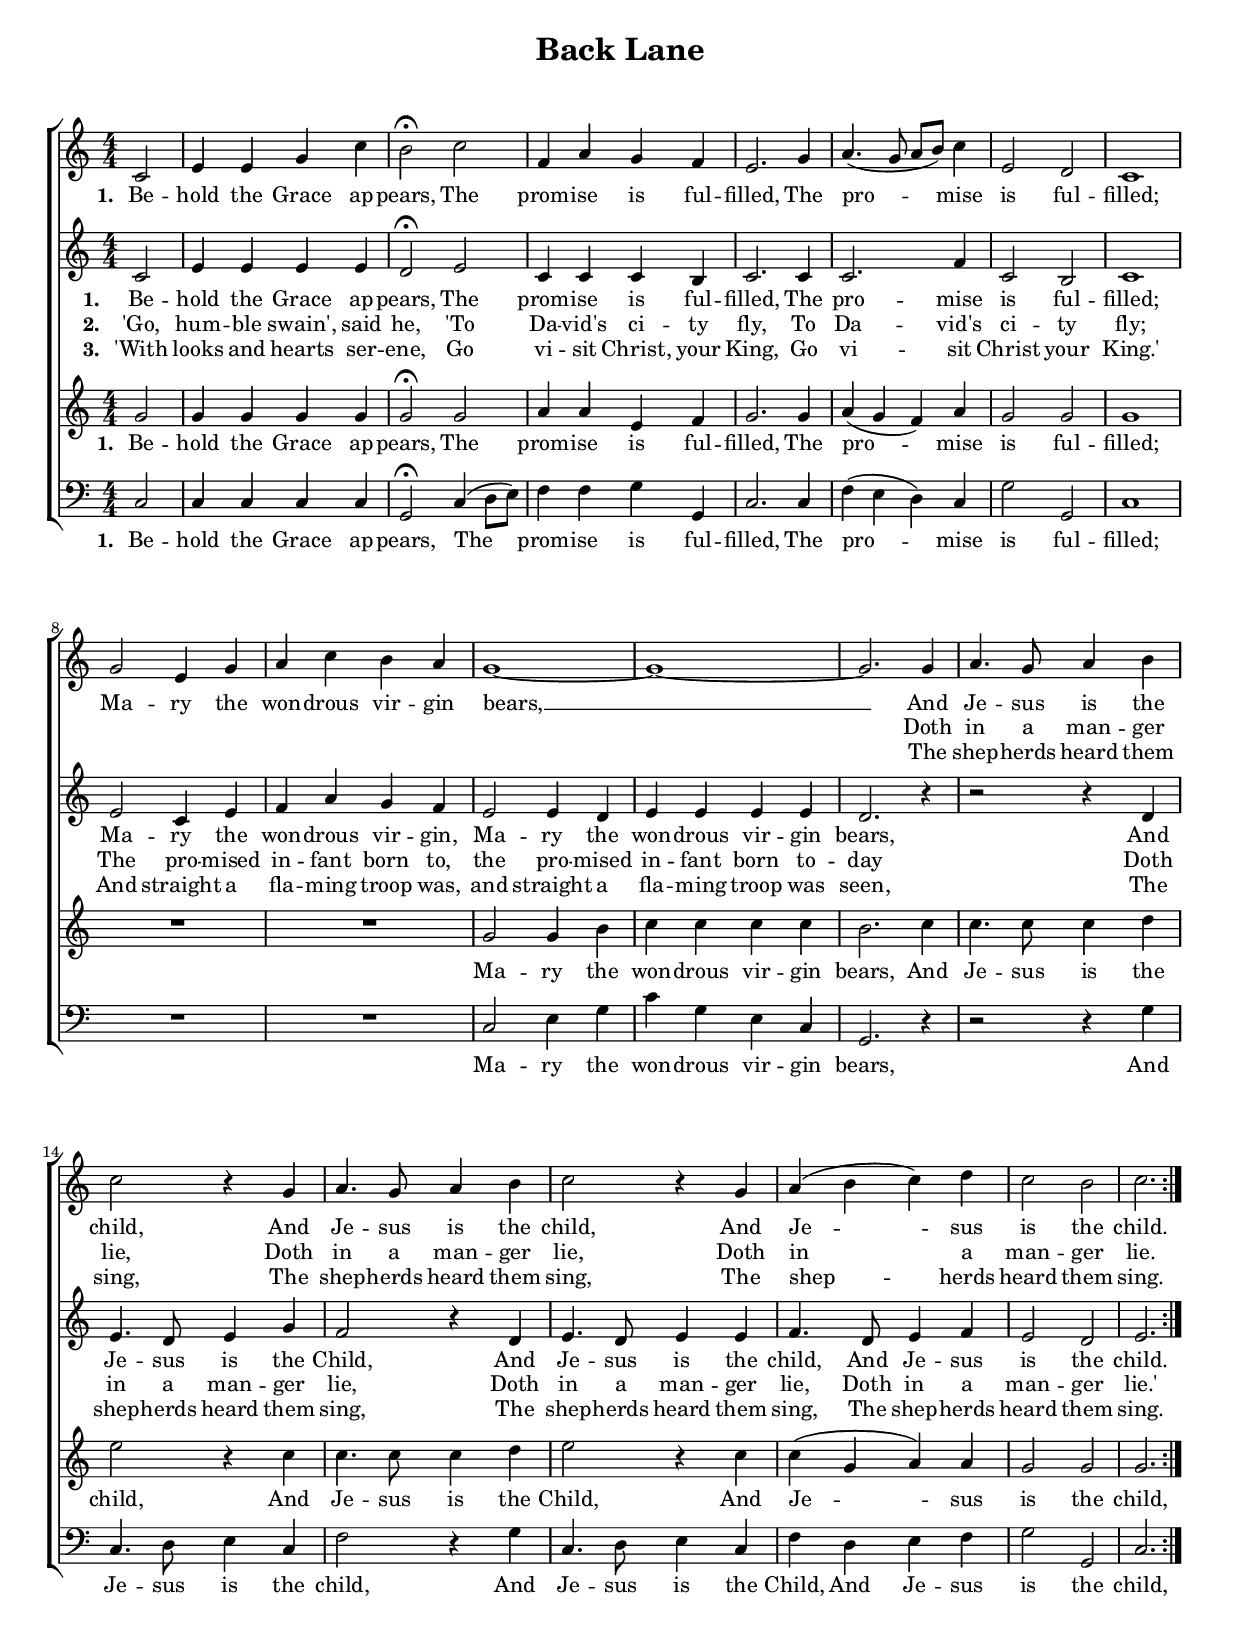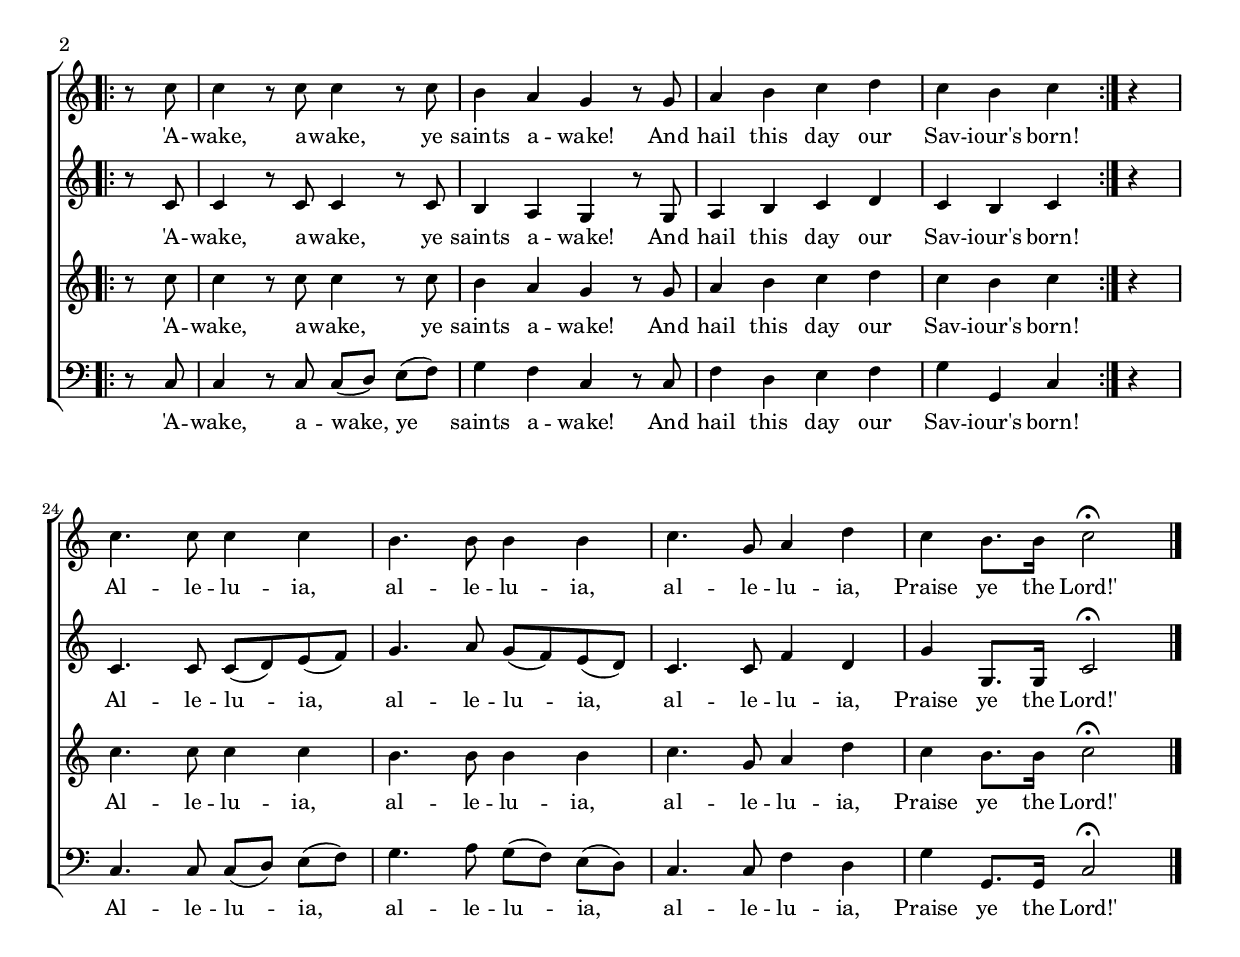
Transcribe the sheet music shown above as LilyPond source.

\header {
title = "Back Lane"
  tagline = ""  % removed
}


	#(set-global-staff-size 17)
\paper {
	markup-system-spacing #'basic-distance = #15
	system-system-spacing #'basic-distance = #20
    paper-width = 21.0\cm
    paper-height = 29.7\cm
    top-margin = 1.0\cm
    bottom-margin = 2.0\cm 
    left-margin = 1.0\cm
    right-margin = 1.0\cm
    }
\layout {
	indent = 0.0\cm 
	}
	

PartPOneVoiceOne =  \relative c' {
    \clef "treble" \key c \major \numericTimeSignature\time 4/4 
	\partial 2
	\repeat volta 3{
	 c2 | % 2
    e4 e4 g4 c4 | % 3
    b2 ^\fermata c2 | % 4
    f,4 a4 g4 f4 | % 5
    e2. g4  | % 6
    a4. ( g8 a8 [ b8 ) ] c4 | % 7
    e,2 d2 | % 8
    c1 \break | % 9
    g'2 e4 g4 | \barNumberCheck #10
    a4 c4 b4 a4 | % 11
    g1 ~ | % 12
    g1 ~ | % 13
    g2. g4 | % 14
    a4. g8 a4 b4  | % 15
    c2 r4 g4  | % 16
    a4. g8 a4 b4 | % 17
    c2 r4 g4 | % 18
    a4 ( b4 c4 ) d4 | % 19
    c2 b2
    c2. }
	
    \break 
	\repeat volta 2 {
        
        r8 c8 | % 23
        c4 r8 c8 c4 r8 c8 | % 24
        b4 a4 g4 r8 g8 | % 25
        a4 b4 c4 d4  | % 26
        c4 b4 c4 }
    r4 | % 27
    c4. c8 c4 c4 | % 28
    b4. b8 b4 b4 | % 29
    c4. g8 a4 d4 |
    c4 b8. [ b16 ] c2 ^\fermata \bar "|."
    }

	
BaseText =  \lyricmode 
{ 
	\set stanza = "1. " 
	Be -- hold the Grace ap --
    "pears," The prom -- ise is ful -- filled, The pro -- mise is ful
    -- "filled;" Ma -- ry the won -- drous vir -- gin bears,
	And Je -- sus is the child, And Je -- sus is the "Child,"
	
	And Je -- sus is the child, "'A" -- "wake," a -- "wake," ye saints a --
    "wake!" And hail this day our Sav -- "iour's" "born!" Al -- le -- lu
    -- "ia," al -- le -- lu -- "ia," al -- le -- lu -- "ia," Praise ye the 
    "Lord!'" }
	
PartPOneVoiceOneLyricsOne =  \lyricmode 
{ 
	\set stanza = "1. " 
	Be -- hold the Grace ap --
    "pears," The prom -- ise is ful -- "filled," The pro -- mise is ful
    -- "filled;" Ma -- ry the won -- drous vir -- gin bears, __
	
	<<
	
    { And Je -- sus is the child, And Je -- sus is the child, And Je -- sus is the child.	}
	\new Lyrics = "secondVerse"
	\with { alignBelowContext = #"firstVerse" }
	{ \set associatedVoice = "PartPOneVoiceOne"
	Doth in a man -- ger lie, Doth in a man -- ger lie,  Doth in a man -- ger lie.
	}
	\new Lyrics = "thirdVerse"
	\with { alignBelowContext = #"secondVerse" }
	{ \set associatedVoice = "PartPOneVoiceOne"
	 The shep -- herds heard them sing, The shep -- herds heard them sing,  The shep -- herds heard them sing.
	}
    >>
	  
	 "'A" -- "wake," a -- "wake," ye saints a --
    "wake!" And hail this day our Sav -- "iour's" "born!" Al -- le -- lu
    -- "ia," al -- le -- lu -- "ia," al -- le -- lu -- "ia," Praise ye the 
    "Lord!'" }	
	
	
	
	

	
	
PartPOneVoiceOneLyricsTwo =  \lyricmode 
{ 
	\set stanza = "2. " 
	'Go, hum -- ble swain', said he,
	'To Da -- vid's ci -- ty fly,
	To Da -- vid's ci -- ty fly;
	The pro -- mised in -- fant born to -- day
	Doth in a man -- ger lie,
	Doth in a man -- ger lie,
	Doth in a man -- ger lie.'
}

PartPOneVoiceOneLyricsThree =  \lyricmode 
{ 
	\set stanza = "3. " 
	'With looks and hearts ser -- ene,
	Go vi -- sit Christ, your King,
	Go vi -- sit Christ your King.'
	And straight a fla -- ming troop was seen,
	The shep -- herds heard them sing,
	The shep -- herds heard them sing,
	The shep -- herds heard them sing.}
	
	
PartPTwoVoiceOne =  \relative c' {
    \clef "treble" \key c \major \numericTimeSignature\time 4/4 
	\partial 2
	\repeat volta 3 {
	 c2  | % 2
    e4 e4 e4 e4 | % 3
    d2 ^\fermata e2 | % 4
    c4 c4 c4 b4 | % 5
    c2. c4  | % 6
    c2. f4 | % 7
    c2 b2 | % 8
    c1 \break | % 9
    e2 c4 e4 | \barNumberCheck #10
    f4 a4 g4 f4 | % 11
    e2 e4 d4 | % 12
    e4 e4 e4 e4 | % 13
    d2. r4 | % 14
    r2 r4 d4  | % 15
    e4. d8 e4 g4  | % 16
    f2 r4 d4 | % 17
    e4. d8 e4 e4 | % 18
    f4. d8 e4 f4 | % 19
    e2 d2 
    e2. }
    \break 
	\repeat volta 2 {
	    
        r8 c8 | % 23
        c4 r8 c8 c4 r8 c8 | % 24
        b4 a4 g4 r8 g8 | % 25
        a4 b4 c4 d4  | % 26
        c4 b4 c4 }
    r4 | % 27
    c4. c8 c8 ( [ d8 ) e8 ( f8 ) ] | % 28
    g4. a8 g8 ( [ f8 ) e8 ( d8 ) ] | % 29
    c4. c8 f4 d4 |
    g4 g,8. [ g16 ] c2 ^\fermata \bar "|."
    }

PartPTwoVoiceOneLyricsOne =  \lyricmode {
\set stanza = "1. " 
 Be -- hold the Grace ap --
    "pears," The prom -- ise is ful -- "filled," The pro -- mise is ful
    -- "filled;" Ma -- ry the won -- drous vir -- "gin," Ma -- ry the
    won -- drous vir -- gin "bears," And Je -- sus is the "Child," And
    Je -- sus is the "child," And Je -- sus is the "child."
	'A -- "wake," a -- "wake," ye saints a -- "wake!" And hail this day our
    Sav -- "iour's" "born!" 
	
	Al -- le -- lu -- ia, al -- le -- lu -- ia, al -- le -- lu -- ia, Praise ye the "Lord!'" }
	
PartPTwoVoiceOneLyricsTwo =  \lyricmode 
{ 
	\set stanza = "2. " 
	'Go, hum -- ble swain', said he,
	'To Da -- vid's ci -- ty fly,
	To Da -- vid's ci -- ty fly;
	The pro -- mised in -- fant born to, the pro -- mised in -- fant born to -- day
	Doth in a man -- ger lie,
	Doth in a man -- ger lie,
	Doth in a man -- ger lie.'
}

PartPTwoVoiceOneLyricsThree =  \lyricmode 
{ 
	\set stanza = "3. " 
	'With looks and hearts ser -- ene,
	Go vi -- sit Christ, your King,
	Go vi -- sit Christ your King.'
	And straight a fla -- ming troop was, and straight a fla -- ming troop was seen,
	The shep -- herds heard them sing,
	The shep -- herds heard them sing,
	The shep -- herds heard them sing.}	
	
	
	PartPOneVoiceTwoLyricsTwo =  \lyricmode 
{ 
	\set stanza = "2. " 
	'Go, hum -- ble swain', said he,
	'To Da -- vid's ci -- ty fly,
	To Da -- vid's ci -- ty fly;
	The pro -- mised in -- fant born to, the pro -- mised in -- fant born to -- day
	Doth in a man -- ger lie,
	Doth in a man -- ger lie,
	Doth in a man -- ger lie.'
}

	PartPOneVoiceTwoLyricsThree =  \lyricmode 
{ 
	\set stanza = "3. " 
	'With looks and hearts ser -- ene,
	Go vi -- sit Christ, your King,
	Go vi -- sit Christ your King.'
	And straight a fla -- ming troop was, and straight a fla -- ming troop was seen,
	The shep -- herds heard them sing,
	The shep -- herds heard them sing,
	The shep -- herds heard them sing.}
	
	
PartPThreeVoiceOne =  \relative g' {
    \clef "treble" \key c \major \numericTimeSignature\time 4/4 \partial 2 
	\repeat volta 3 {
	g2  |  g4 g4 g4 g4 | % 3
    g2 ^\fermata g2 | % 4
    a4 a4 e4 f4 | % 5
    g2. g4  | % 6
    a4 ( g4 f4 ) a4 | % 7
    g2 g2 | % 8
    g1 \break | % 9
    R1*2 | % 11
    g2 g4 b4 | % 12
    c4 c4 c4 c4 | % 13
    b2. c4 | % 14
    c4. c8 c4 d4  | % 15
    e2 r4 c4  | % 16
    c4. c8 c4 d4 | % 17
    e2 r4 c4 | % 18
    c4 ( g4 a4 ) a4 | % 19
    g2 g2 
    g2. }
    
	\break
	\repeat volta 2 {  
	\partial 4
	r8 c8| % 23
	c4 r8 c8 c4 r8 c8 | % 24
	b4 a4 g4 r8 g8 | % 25
	a4 b4 c4 d4  | % 26
	c4 b4 c4 }
    r4 | 
    c4. c8 c4 c4 | % 28
    b4. b8 b4 b4 | % 29
    c4. g8 a4 d4 |
    c4 b8. [ b16 ] c2 ^\fermata \bar "|."
    }



	
PartPFourVoiceOne =  \relative c {
    \clef "bass" \key c \major \numericTimeSignature\time 4/4 
	\partial 2 
	\repeat volta 3 {
	c2| % 2
    c4 c4 c4 c4 | % 3
    g2 ^\fermata c4 ( d8 [ e8 ) ] | % 4
    f4 f4 g4 g,4 | % 5
    c2. c4  | % 6
    f4 ( e4 d4 ) c4 | % 7
    g'2 g,2 | % 8
    c1 \break | % 9
    R1*2 | % 11
    c2 e4 g4 | % 12
    c4 g4 e4 c4 | % 13
    g2. r4 | % 14
    r2 r4 g'4  | % 15
    c,4. d8 e4 c4  | % 16
    f2 r4 g4 | % 17
    c,4. d8 e4 c4 | % 18
    f4 d4 e4 f4 | % 19
    g2 g,2 
    c2.  }
	\break
	
   \repeat volta 2 {
       
        r8 c8 | % 23
        c4 r8 c8 c8 ([ d8 ]) e8 ([ f8 ]) | % 24
        g4 f4 c4 r8 c8 | % 25
        f4 d4 e4 f4  | % 26
        g4 g,4 c4 } r4 
    c4. c8 c8 ([ d8 ]) e8 ([f8 ]) | % 28
    g4. a8 g8 ([ f8 ]) e8 ( [ d8 ]) | % 29
    c4. c8 f4 d4 | g4 g,8. [ g16 ] c2 ^\fermata \bar "|."
}








% The score definition
\score {
\new ChoirStaff
    <<
        \new Staff <<
            
            \context Staff << 
                \context Voice = "PartPOneVoiceOne" { \PartPOneVoiceOne }
                \new Lyrics = "firstVerse" \lyricsto "PartPOneVoiceOne" \PartPOneVoiceOneLyricsOne
				%\new Lyrics \lyricsto "PartPOneVoiceOne" \PartPOneVoiceOneLyricsTwo
				%\new Lyrics \lyricsto "PartPOneVoiceOne" \PartPOneVoiceOneLyricsThree
							>>
					>>
        \new Staff <<
            \context Staff << 
                \context Voice = "PartPTwoVoiceOne" { \PartPTwoVoiceOne }
				\new Lyrics \lyricsto "PartPTwoVoiceOne" \PartPTwoVoiceOneLyricsOne
				\new Lyrics \lyricsto "PartPTwoVoiceOne" \PartPTwoVoiceOneLyricsTwo
				\new Lyrics \lyricsto "PartPTwoVoiceOne" \PartPTwoVoiceOneLyricsThree
				
							>>
            >>
        \new Staff <<
            \context Staff << 
                \context Voice = "PartPThreeVoiceOne" { \PartPThreeVoiceOne }
				\new Lyrics \lyricsto "PartPThreeVoiceOne"  \BaseText
				%\new Lyrics \lyricsto "PartPThreeVoiceOne" \PartPOneVoiceOneLyricsTwo
				%\new Lyrics \lyricsto "PartPThreeVoiceOne" \PartPOneVoiceOneLyricsThree
				
                >>
            >>
        \new Staff <<
           \context Staff << 
                \context Voice = "PartPFourVoiceOne" { \PartPFourVoiceOne }
				\new Lyrics \lyricsto "PartPFourVoiceOne"  \BaseText
				%\new Lyrics \lyricsto "PartPFourVoiceOne" \PartPOneVoiceOneLyricsTwo
				%\new Lyrics \lyricsto "PartPFourVoiceOne" \PartPOneVoiceOneLyricsThree
                
							>>
            >>
        
    >>
    \layout {}
    % To create MIDI output, uncomment the following line:
    %  \midi {}
    }